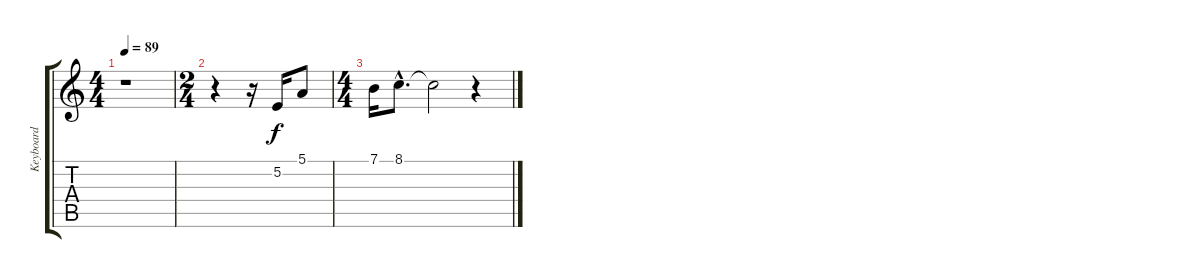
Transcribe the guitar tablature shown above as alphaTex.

\track ("Keyboard" "Keyboard") {instrument lead1square}
\staff {score tabs}
\tuning (E4 B3 G3 D3 A2 E2) {hide}
\ts (4 4)
\tempo 89
\clef g2
\ks c
r.1{dy f} |
\ts (2 4)
r.4 r.16 5.2.16 5.1.8 |
\ts (4 4)
7.1.16 8.1{hac}.8{d} 8.1{t}.2 r.4
